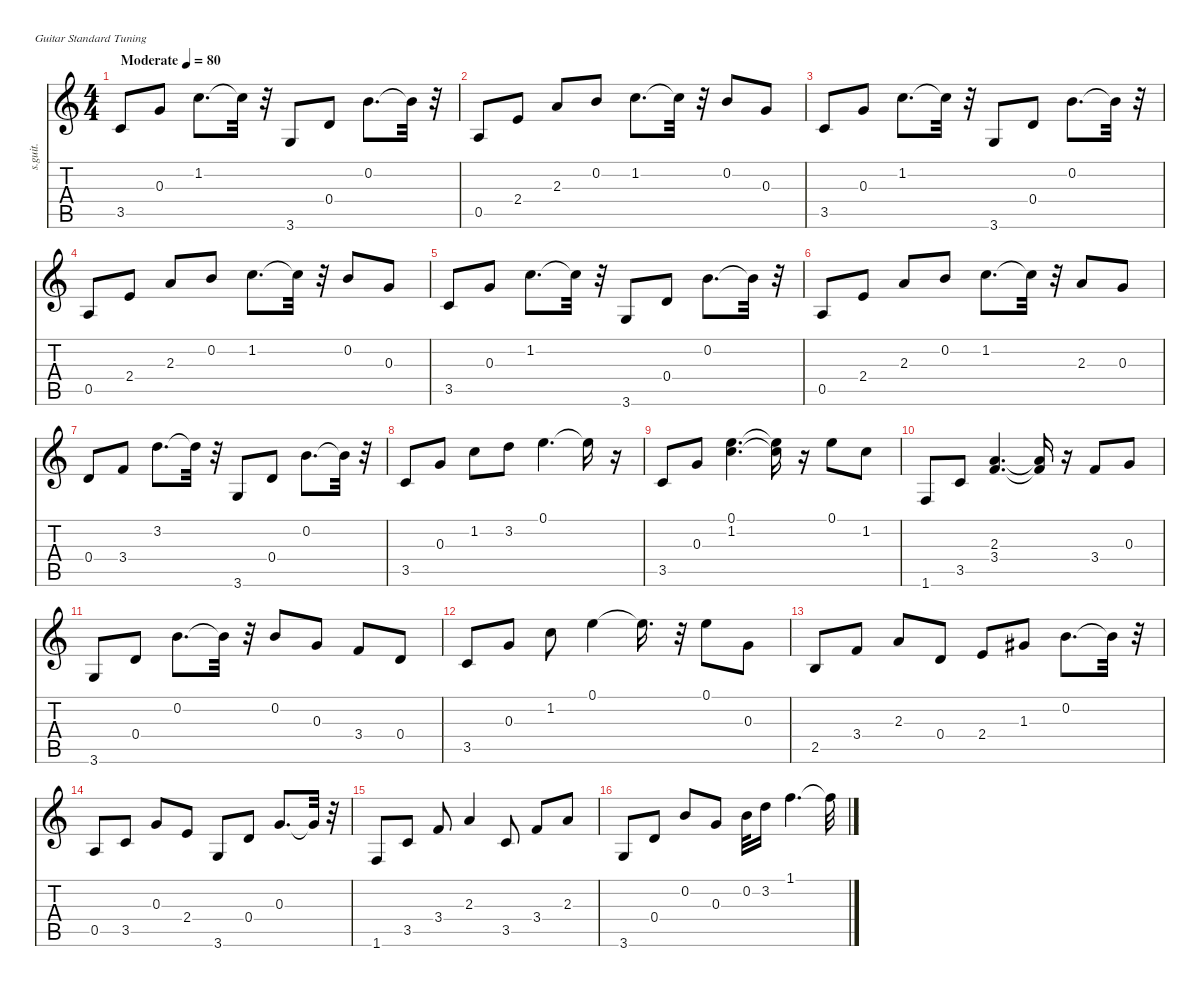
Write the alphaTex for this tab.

\defaultSystemsLayout 4
\hideDynamics
\bracketExtendMode nobrackets
\otherSystemsTrackNameOrientation horizontal
\track ("吉他伴声" "s.guit.") {mute instrument acousticguitarsteel}
\staff {score tabs}
\tuning (E4 B3 G3 D3 A2 E2)
\ts (4 4)
\beaming (8 2 2 2 2)
\tempo (80 "Moderate")
\clef g2
\ks c
3.5.8{dy mf instrument acousticguitarsteel} 0.3.8 1.2.8{d} 1.2{t}.32{dy f} r.32 3.6.8{dy mf} 0.4.8 0.2.8{d} 0.2{t}.32{dy f} r.32 |
0.5.8{dy mf} 2.4.8 2.3.8 0.2.8 1.2.8{d} 1.2{t}.32{dy f} r.32 0.2.8{dy mf} 0.3.8 |
3.5.8 0.3.8 1.2.8{d} 1.2{t}.32{dy f} r.32 3.6.8{dy mf} 0.4.8 0.2.8{d} 0.2{t}.32{dy f} r.32 |
0.5.8{dy mf} 2.4.8 2.3.8 0.2.8 1.2.8{d} 1.2{t}.32{dy f} r.32 0.2.8{dy mf} 0.3.8 |
3.5.8 0.3.8 1.2.8{d} 1.2{t}.32{dy f} r.32 3.6.8{dy mf} 0.4.8 0.2.8{d} 0.2{t}.32{dy f} r.32 |
0.5.8{dy mf} 2.4.8 2.3.8 0.2.8 1.2.8{d} 1.2{t}.32{dy f} r.32 2.3.8{dy mf} 0.3.8 |
0.4.8 3.4.8 3.2.8{d} 3.2{t}.32{dy f} r.32 3.6.8{dy mf} 0.4.8 0.2.8{d} 0.2{t}.32{dy f} r.32 |
3.5.8{dy mf} 0.3.8 1.2.8 3.2.8 0.1.4{d} 0.1{t}.16{dy f} r.16 |
3.5.8{dy mf} 0.3.8 (0.1 1.2).4{d} (0.1{t} 1.2{t}).16{dy f} r.16 0.1.8{dy mf} 1.2.8 |
1.6.8 3.5.8 (2.3 3.4).4{d} (2.3{t} 3.4{t}).16{dy f} r.16 3.4.8{dy mf} 0.3.8 |
3.6.8 0.4.8 0.2.8{d} 0.2{t}.32{dy f} r.32 0.2.8{dy mf} 0.3.8 3.4.8 0.4.8 |
3.5.8 0.3.8 1.2.8 0.1.4 0.1{t}.16{d dy f} r.32 0.1.8{dy mf} 0.3.8 |
2.5.8 3.4.8 2.3.8 0.4.8 2.4.8 1.3{acc #}.8 0.2.8{d} 0.2{t}.32{dy f} r.32 |
0.5.8{dy mf} 3.5.8 0.3.8 2.4.8 3.6.8 0.4.8 0.3.8{d} 0.3{t}.32{dy f} r.32 |
1.6.8{dy mf} 3.5.8 3.4.8 2.3.4 3.5.8 3.4.8 2.3.8 |
3.6.8 0.4.8 0.2.8 0.3.8 0.2.32 3.2.16 1.1.4{d} 1.1{t}.32{dy f}
